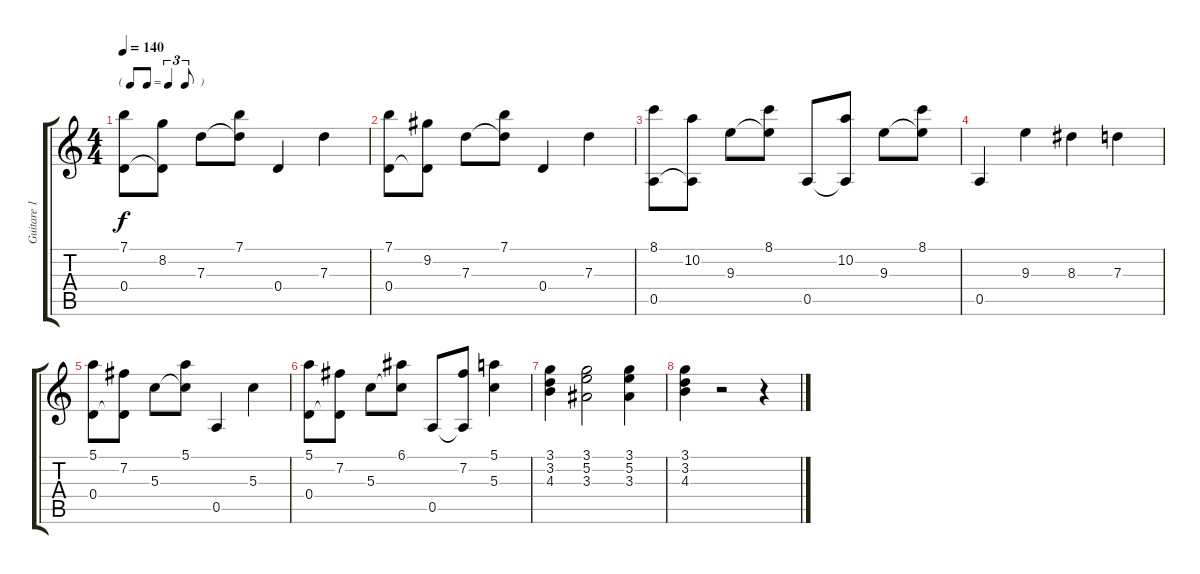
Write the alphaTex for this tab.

\track ("Guitare 1" "Guitare 1") {instrument acousticguitarnylon}
\staff {score tabs}
\tuning (E4 B3 G3 D3 A2 E2) {hide}
\ts (4 4)
\tf triplet8th
\tempo 140
\clef g2
\ks c
(7.1 0.4).8{dy f} (8.2 0.4{t}).8 7.3.8 (7.1 7.3{t}).8 0.4.4 7.3.4 |
(7.1 0.4).8 (9.2 0.4{t}).8 7.3.8 (7.1 7.3{t}).8 0.4.4 7.3.4 |
(8.1 0.5).8 (10.2 0.5{t}).8 9.3.8 (8.1 9.3{t}).8 0.5.8 (10.2 0.5{t}).8 9.3.8 (8.1 9.3{t}).8 |
0.5.4 9.3.4 8.3.4 7.3.4 |
(5.1 0.4).8 (7.2 0.4{t}).8 5.3.8 (5.1 5.3{t}).8 0.5.4 5.3.4 |
(5.1 0.4).8 (7.2 0.4{t}).8 5.3.8 (6.1 5.3{t}).8 0.5.8 (7.2 0.5{t}).8 (5.1 5.3).4 |
(3.1 3.2 4.3).4 (3.1 5.2 3.3).2 (3.1 5.2 3.3).4 |
(3.1 3.2 4.3).4 r.2 r.4
